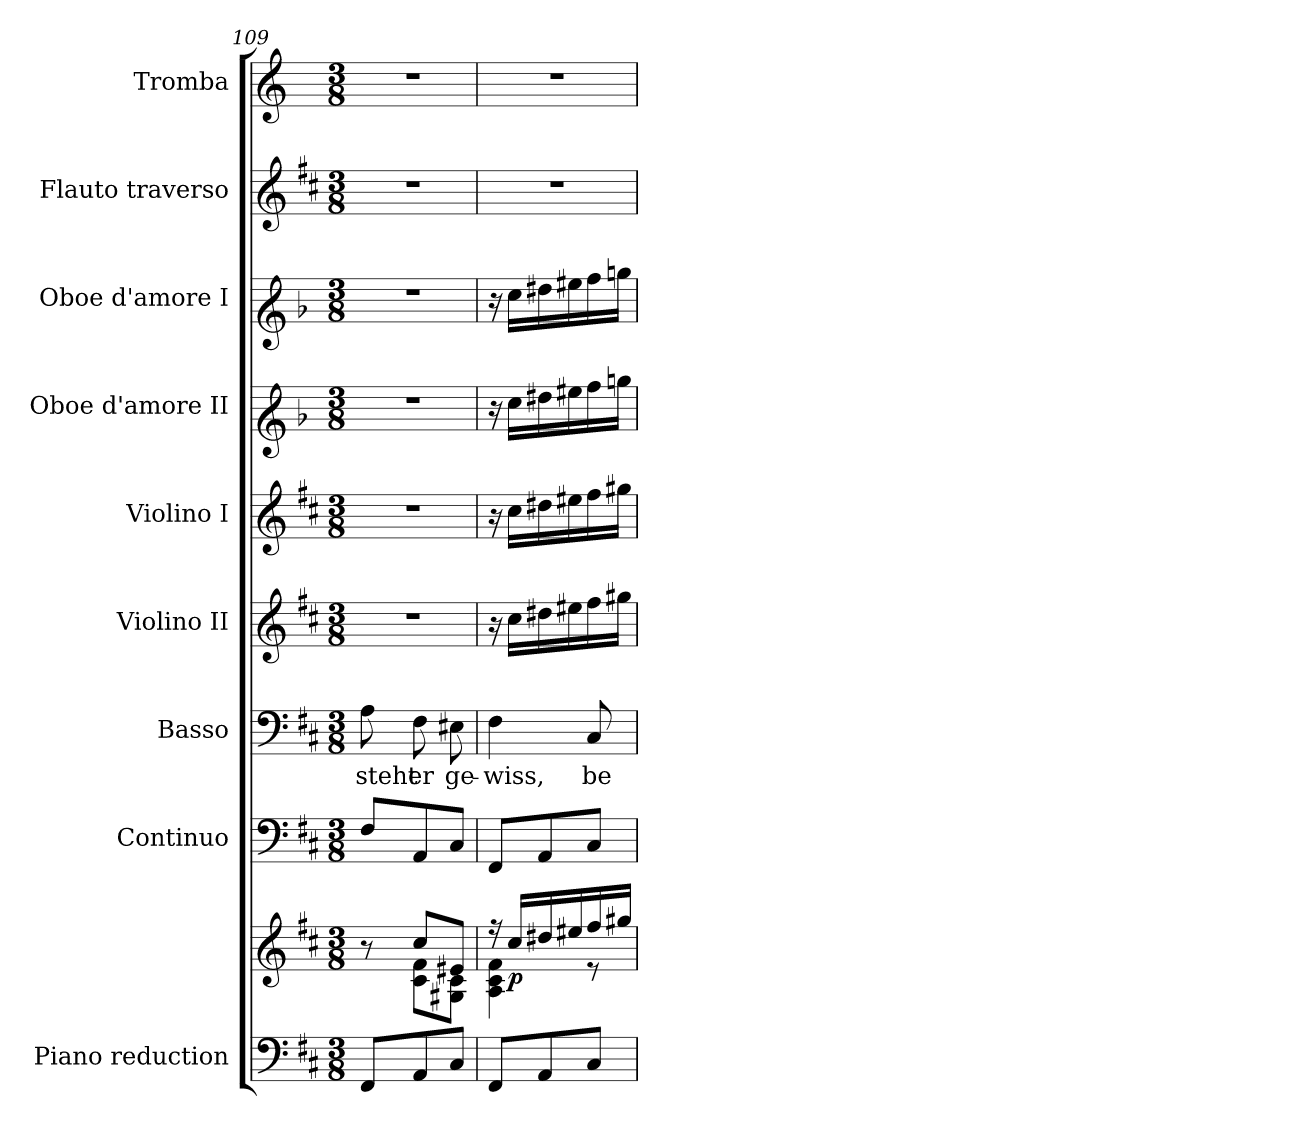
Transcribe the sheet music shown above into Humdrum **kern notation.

**kern	**kern	**dynam	**kern	**kern	**text	**kern	**dynam	**kern	**dynam	**kern	**dynam	**kern	**dynam	**kern	**kern
*part9	*part9	*part9	*part8	*part7	*part7	*part6	*part6	*part5	*part5	*part4	*part4	*part3	*part3	*part2	*part1
*staff10	*staff9	*staff9/10	*staff8	*staff7	*staff7	*staff6	*staff6	*staff5	*staff5	*staff4	*staff4	*staff3	*staff3	*staff2	*staff1
*I"Piano reduction	*	*	*I"Continuo	*I"Basso	*	*I"Violino II	*	*I"Violino I	*	*I"Oboe d'amore II	*	*I"Oboe d'amore I	*	*I"Flauto traverso	*I"Tromba
*I'Pno	*	*	*	*	*	*I'Vln	*	*I'Vln	*	*	*	*	*	*I'Fl	*
*clefF4	*clefG2	*	*clefF4	*clefF4	*	*clefG2	*	*clefG2	*	*clefG1	*	*clefG1	*	*clefG2	*clefG2
*	*	*	*	*	*	*	*	*	*	*ITrd2c3	*	*ITrd2c3	*	*	*ITrd-1c-2
*k[f#c#]	*k[f#c#]	*	*k[f#c#]	*k[f#c#]	*	*k[f#c#]	*	*k[f#c#]	*	*k[f#c#]	*	*k[f#c#]	*	*k[f#c#]	*k[f#c#]
*M3/8	*M3/8	*	*M3/8	*M3/8	*	*M3/8	*	*M3/8	*	*M3/8	*	*M3/8	*	*M3/8	*M3/8
=109	=109	=109	=109	=109	=109	=109	=109	=109	=109	=109	=109	=109	=109	=109	=109
*	*^	*	*	*	*	*	*	*	*	*	*	*	*	*	*
!	!	!	!	!	!	!LO:LY:b	!	!	!	!	!	!	!	!	!	!
8FF#/L	8r	8ryy	.	8F#/L	8A\	-steht	4.r	.	4.r	.	4.r	.	4.r	.	4.r	4.r
!	!	!	!	!	!	!LO:LY:b	!	!	!	!	!	!	!	!	!	!
8AA/	8cc#/L	8c#\ 8f#\L	.	8AA/	8F#\	er	.	.	.	.	.	.	.	.	.	.
!	!	!	!	!	!	!LO:LY:b	!	!	!	!	!	!	!	!	!	!
8C#/J	8e#X/J	8G#X\ 8c#\J	.	8C#/J	8E#X\	ge-	.	.	.	.	.	.	.	.	.	.
=110	=110	=110	=110	=110	=110	=110	=110	=110	=110	=110	=110	=110	=110	=110	=110	=110
!	!	!	!	!	!	!LO:LY:b	!	!	!	!	!	!	!	!	!	!
8FF#/L	16r	4A\ 4c#\ 4f#\	.	8FF#/L	4F#\	-wiss,	16r	.	16r	.	16r	.	16r	.	4.r	4.r
!	!	!	!LO:DY:b	!	!	!	!	!LO:DY:b	!	!LO:DY:b	!	!LO:DY:b	!	!LO:DY:b	!	!
.	16cc#/LL	.	p	.	.	.	16cc#\LL	other-dynamics	16cc#\LL	other-dynamics	16cc#\LL	other-dynamics	16cc#\LL	other-dynamics	.	.
8AA/	16dd#X/	.	.	8AA/	.	.	16dd#X\	.	16dd#X\	.	16dd#X\	.	16dd#X\	.	.	.
.	16ee#X/	.	.	.	.	.	16ee#X\	.	16ee#X\	.	16ee#X\	.	16ee#X\	.	.	.
!	!	!	!	!	!	!LO:LY:b	!	!	!	!	!	!	!	!	!	!
8C#/J	16ff#/	8r	.	8C#/J	8C#/	be-	16ff#\	.	16ff#\	.	16ff#\	.	16ff#\	.	.	.
.	16gg#X/JJ	.	.	.	.	.	16gg#X\JJ	.	16gg#X\JJ	.	16gg#X\JJ	.	16gg#X\JJ	.	.	.
*	*v	*v	*	*	*	*	*	*	*	*	*	*	*	*	*	*
=	=	=	=	=	=	=	=	=	=	=	=	=	=	=	=
*-	*-	*-	*-	*-	*-	*-	*-	*-	*-	*-	*-	*-	*-	*-	*-
